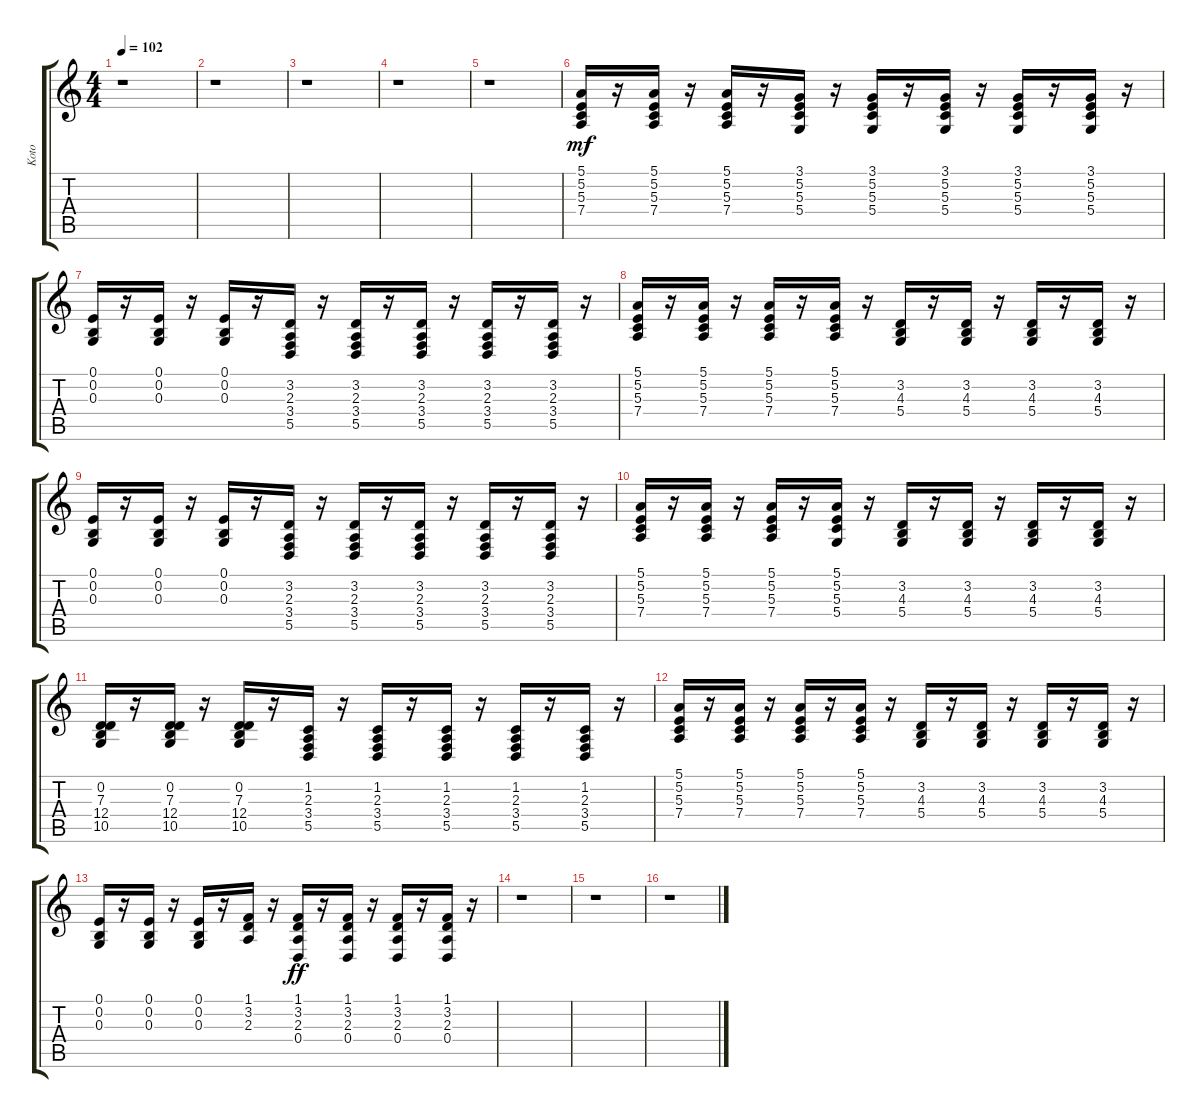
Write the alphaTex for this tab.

\track ("Koto" "Koto") {instrument koto}
\staff {score tabs}
\tuning (E4 B3 G3 D3 A2 E2) {hide}
\ts (4 4)
\tempo 102
\clef g2
\ks c
r.1{dy ff} |
r.1 |
r.1 |
r.1 |
r.1 |
(5.1 5.2 5.3 7.4).16{dy mf} r.16 (5.1 5.2 5.3 7.4).16 r.16 (5.1 5.2 5.3 7.4).16 r.16 (3.1 5.2 5.3 5.4).16 r.16 (3.1 5.2 5.3 5.4).16 r.16 (3.1 5.2 5.3 5.4).16 r.16 (3.1 5.2 5.3 5.4).16 r.16 (3.1 5.2 5.3 5.4).16 r.16 |
(0.1 0.2 0.3).16 r.16 (0.1 0.2 0.3).16 r.16 (0.1 0.2 0.3).16 r.16 (3.2 2.3 3.4 5.5).16 r.16 (3.2 2.3 3.4 5.5).16 r.16 (3.2 2.3 3.4 5.5).16 r.16 (3.2 2.3 3.4 5.5).16 r.16 (3.2 2.3 3.4 5.5).16 r.16 |
(5.1 5.2 5.3 7.4).16 r.16 (5.1 5.2 5.3 7.4).16 r.16 (5.1 5.2 5.3 7.4).16 r.16 (5.1 5.2 5.3 7.4).16 r.16 (3.2 4.3 5.4).16 r.16 (3.2 4.3 5.4).16 r.16 (3.2 4.3 5.4).16 r.16 (3.2 4.3 5.4).16 r.16 |
(0.1 0.2 0.3).16 r.16 (0.1 0.2 0.3).16 r.16 (0.1 0.2 0.3).16 r.16 (3.2 2.3 3.4 5.5).16 r.16 (3.2 2.3 3.4 5.5).16 r.16 (3.2 2.3 3.4 5.5).16 r.16 (3.2 2.3 3.4 5.5).16 r.16 (3.2 2.3 3.4 5.5).16 r.16 |
(5.1 5.2 5.3 7.4).16 r.16 (5.1 5.2 5.3 7.4).16 r.16 (5.1 5.2 5.3 7.4).16 r.16 (5.1 5.2 5.3 5.4).16 r.16 (3.2 4.3 5.4).16 r.16 (3.2 4.3 5.4).16 r.16 (3.2 4.3 5.4).16 r.16 (3.2 4.3 5.4).16 r.16 |
(0.2 7.3 12.4 10.5).16 r.16 (0.2 7.3 12.4 10.5).16 r.16 (0.2 7.3 12.4 10.5).16 r.16 (1.2 2.3 3.4 5.5).16 r.16 (1.2 2.3 3.4 5.5).16 r.16 (1.2 2.3 3.4 5.5).16 r.16 (1.2 2.3 3.4 5.5).16 r.16 (1.2 2.3 3.4 5.5).16 r.16 |
(5.1 5.2 5.3 7.4).16 r.16 (5.1 5.2 5.3 7.4).16 r.16 (5.1 5.2 5.3 7.4).16 r.16 (5.1 5.2 5.3 7.4).16 r.16 (3.2 4.3 5.4).16 r.16 (3.2 4.3 5.4).16 r.16 (3.2 4.3 5.4).16 r.16 (3.2 4.3 5.4).16 r.16 |
(0.1 0.2 0.3).16 r.16 (0.1 0.2 0.3).16 r.16 (0.1 0.2 0.3).16 r.16 (1.1 3.2 2.3).16 r.16 (1.1 3.2 2.3 0.4).16{dy ff} r.16 (1.1 3.2 2.3 0.4).16 r.16 (1.1 3.2 2.3 0.4).16 r.16 (1.1 3.2 2.3 0.4).16 r.16 |
r.1 |
r.1 |
r.1
